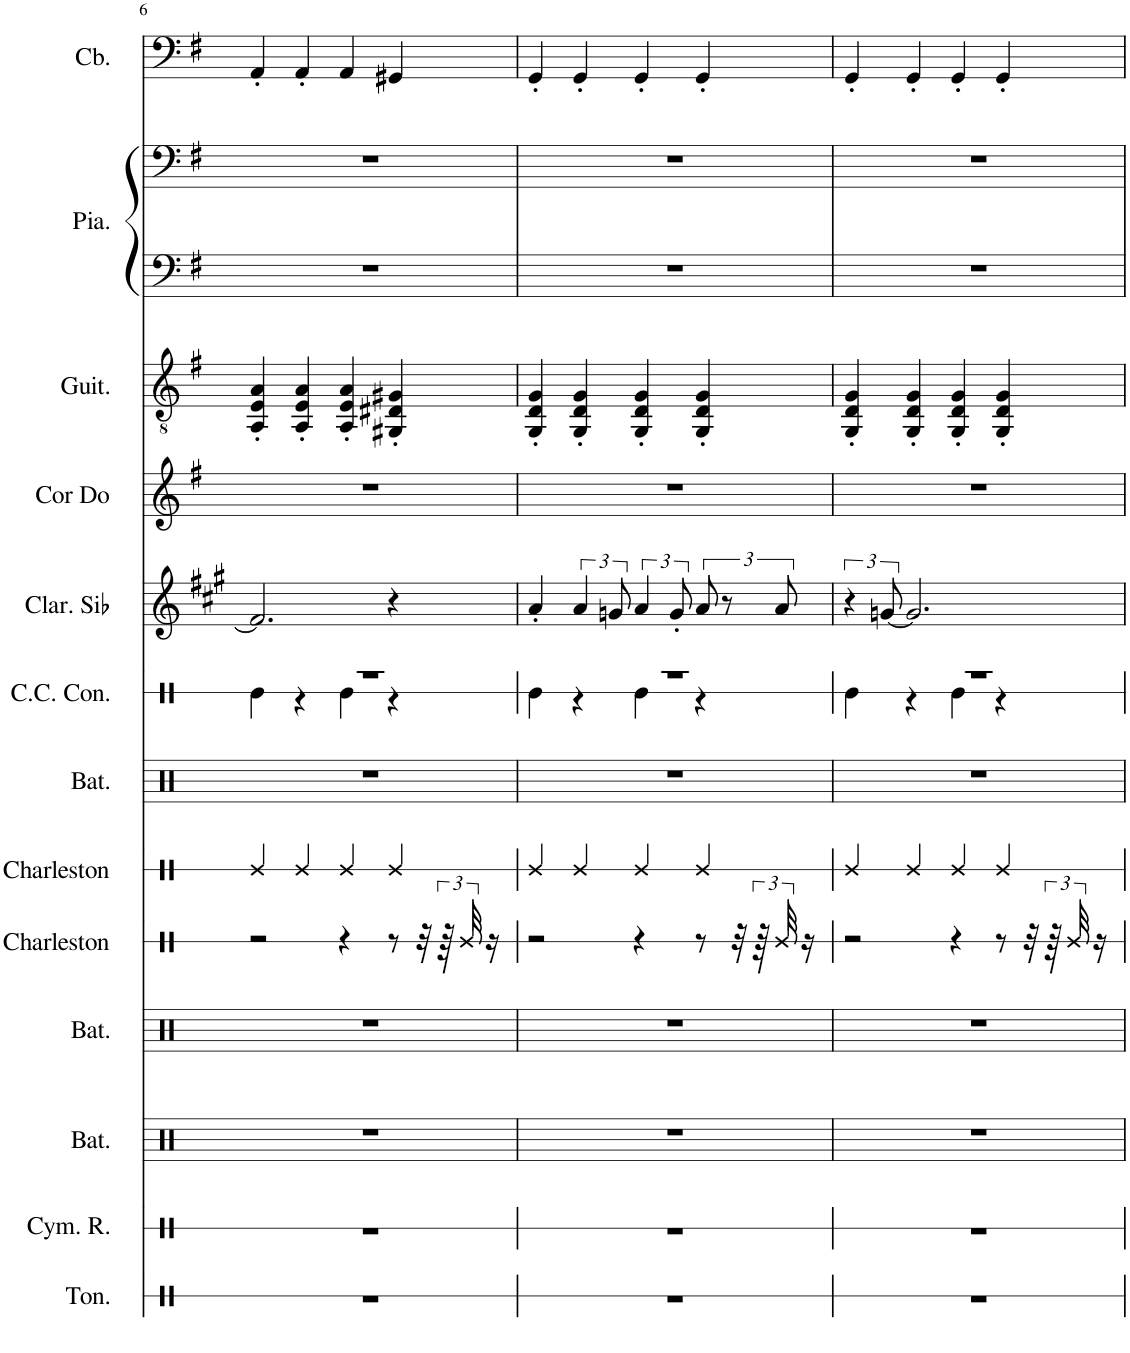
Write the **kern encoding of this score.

**kern	**kern	**kern	**kern	**kern	**kern	**kern	**kern	**kern	**kern	**kern	**kern	**kern	**kern
*part13	*part12	*part11	*part10	*part9	*part8	*part7	*part6	*part5	*part4	*part3	*part2	*part2	*part1
*staff14	*staff13	*staff12	*staff11	*staff10	*staff9	*staff8	*staff7	*staff6	*staff5	*staff4	*staff3	*staff2	*staff1
*I"Tonnerre	*I"Cymbale ride	*I"Batterie	*I"Batterie	*I"Charleston	*I"Charleston	*I"Batterie	*I"Caisse claire de concert, Drums	*I"Clarinette en Sib	*I"Cor Alto en Do, French Horn	*I"Guitare à 7 cordes, Acoustic Guitar (nylon)	*I"Piano, Acoustic Grand Piano	*	*I"Contrebasse, Acoustic Bass
*I'Ton.	*I'Cym. R.	*I'Bat.	*I'Bat.	*I'Charleston	*I'Charleston	*I'Bat.	*I'C.C. Con.	*I'Clar. Sib	*I'Cor Do	*I'Guit.	*I'Pia.	*	*I'Cb.
!!LO:PB:g=z
*clefX	*clefX	*clefX	*clefX	*clefX	*clefX	*clefX	*clefX	*clefG2	*clefG2	*clefGv2	*clefF4	*clefF4	*clefF4
*	*	*	*	*	*	*	*	*Trd1c2	*Trd4c7	*	*	*	*Trd7c12
*k[]	*k[]	*k[]	*k[]	*k[]	*k[]	*k[]	*k[]	*k[f#c#g#]	*k[f#]	*k[f#]	*k[f#]	*k[f#]	*k[f#]
*M4/4	*M4/4	*M4/4	*M4/4	*M4/4	*M4/4	*M4/4	*M4/4	*M4/4	*M4/4	*M4/4	*M4/4	*M4/4	*M4/4
=6	=6	=6	=6	=6	=6	=6	=6	=6	=6	=6	=6	=6	=6
*	*	*	*	*	*	*	*^	*	*	*	*	*	*
1r	1r	1r	1r	2r	4Re/	1r	1r	4Re\	2.f#/]	1r	4AA/' 4E/' 4A/'	1r	1r	4AA'/
.	.	.	.	.	4Re/	.	.	4r	.	.	4AA/' 4E/' 4A/'	.	.	4AA'/
.	.	.	.	4r	4Re/	.	.	4Re\	.	.	4AA/' 4E/' 4A/'	.	.	4AA/
.	.	.	.	8r	4Re/	.	.	4r	4r	.	4GG#X/' 4D#X/' 4G#X/'	.	.	4GG#X/
.	.	.	.	32r	.	.	.	.	.	.	.	.	.	.
.	.	.	.	96r	.	.	.	.	.	.	.	.	.	.
.	.	.	.	48Re/	.	.	.	.	.	.	.	.	.	.
.	.	.	.	16r	.	.	.	.	.	.	.	.	.	.
=7	=7	=7	=7	=7	=7	=7	=7	=7	=7	=7	=7	=7	=7	=7
1r	1r	1r	1r	2r	4Re/	1r	1r	4Re\	4a'/	1r	4GG/' 4D/' 4G/'	1r	1r	4GG'/
.	.	.	.	.	4Re/	.	.	4r	6a/	.	4GG/' 4D/' 4G/'	.	.	4GG'/
.	.	.	.	.	.	.	.	.	12gn/	.	.	.	.	.
.	.	.	.	4r	4Re/	.	.	4Re\	6a/	.	4GG/' 4D/' 4G/'	.	.	4GG'/
.	.	.	.	.	.	.	.	.	12g'/	.	.	.	.	.
.	.	.	.	8r	4Re/	.	.	4r	12a/	.	4GG/' 4D/' 4G/'	.	.	4GG'/
.	.	.	.	.	.	.	.	.	12r	.	.	.	.	.
.	.	.	.	32r	.	.	.	.	.	.	.	.	.	.
.	.	.	.	96r	.	.	.	.	.	.	.	.	.	.
.	.	.	.	48Re/	.	.	.	.	12a/	.	.	.	.	.
.	.	.	.	16r	.	.	.	.	.	.	.	.	.	.
=8	=8	=8	=8	=8	=8	=8	=8	=8	=8	=8	=8	=8	=8	=8
1r	1r	1r	1r	2r	4Re/	1r	1r	4Re\	6r	1r	4GG/' 4D/' 4G/'	1r	1r	4GG'/
.	.	.	.	.	.	.	.	.	[12gn/	.	.	.	.	.
.	.	.	.	.	4Re/	.	.	4r	2.g/]	.	4GG/' 4D/' 4G/'	.	.	4GG'/
.	.	.	.	4r	4Re/	.	.	4Re\	.	.	4GG/' 4D/' 4G/'	.	.	4GG'/
.	.	.	.	8r	4Re/	.	.	4r	.	.	4GG/' 4D/' 4G/'	.	.	4GG'/
.	.	.	.	32r	.	.	.	.	.	.	.	.	.	.
.	.	.	.	96r	.	.	.	.	.	.	.	.	.	.
.	.	.	.	48Re/	.	.	.	.	.	.	.	.	.	.
.	.	.	.	16r	.	.	.	.	.	.	.	.	.	.
*	*	*	*	*	*	*	*v	*v	*	*	*	*	*	*
=	=	=	=	=	=	=	=	=	=	=	=	=	=
*-	*-	*-	*-	*-	*-	*-	*-	*-	*-	*-	*-	*-	*-
